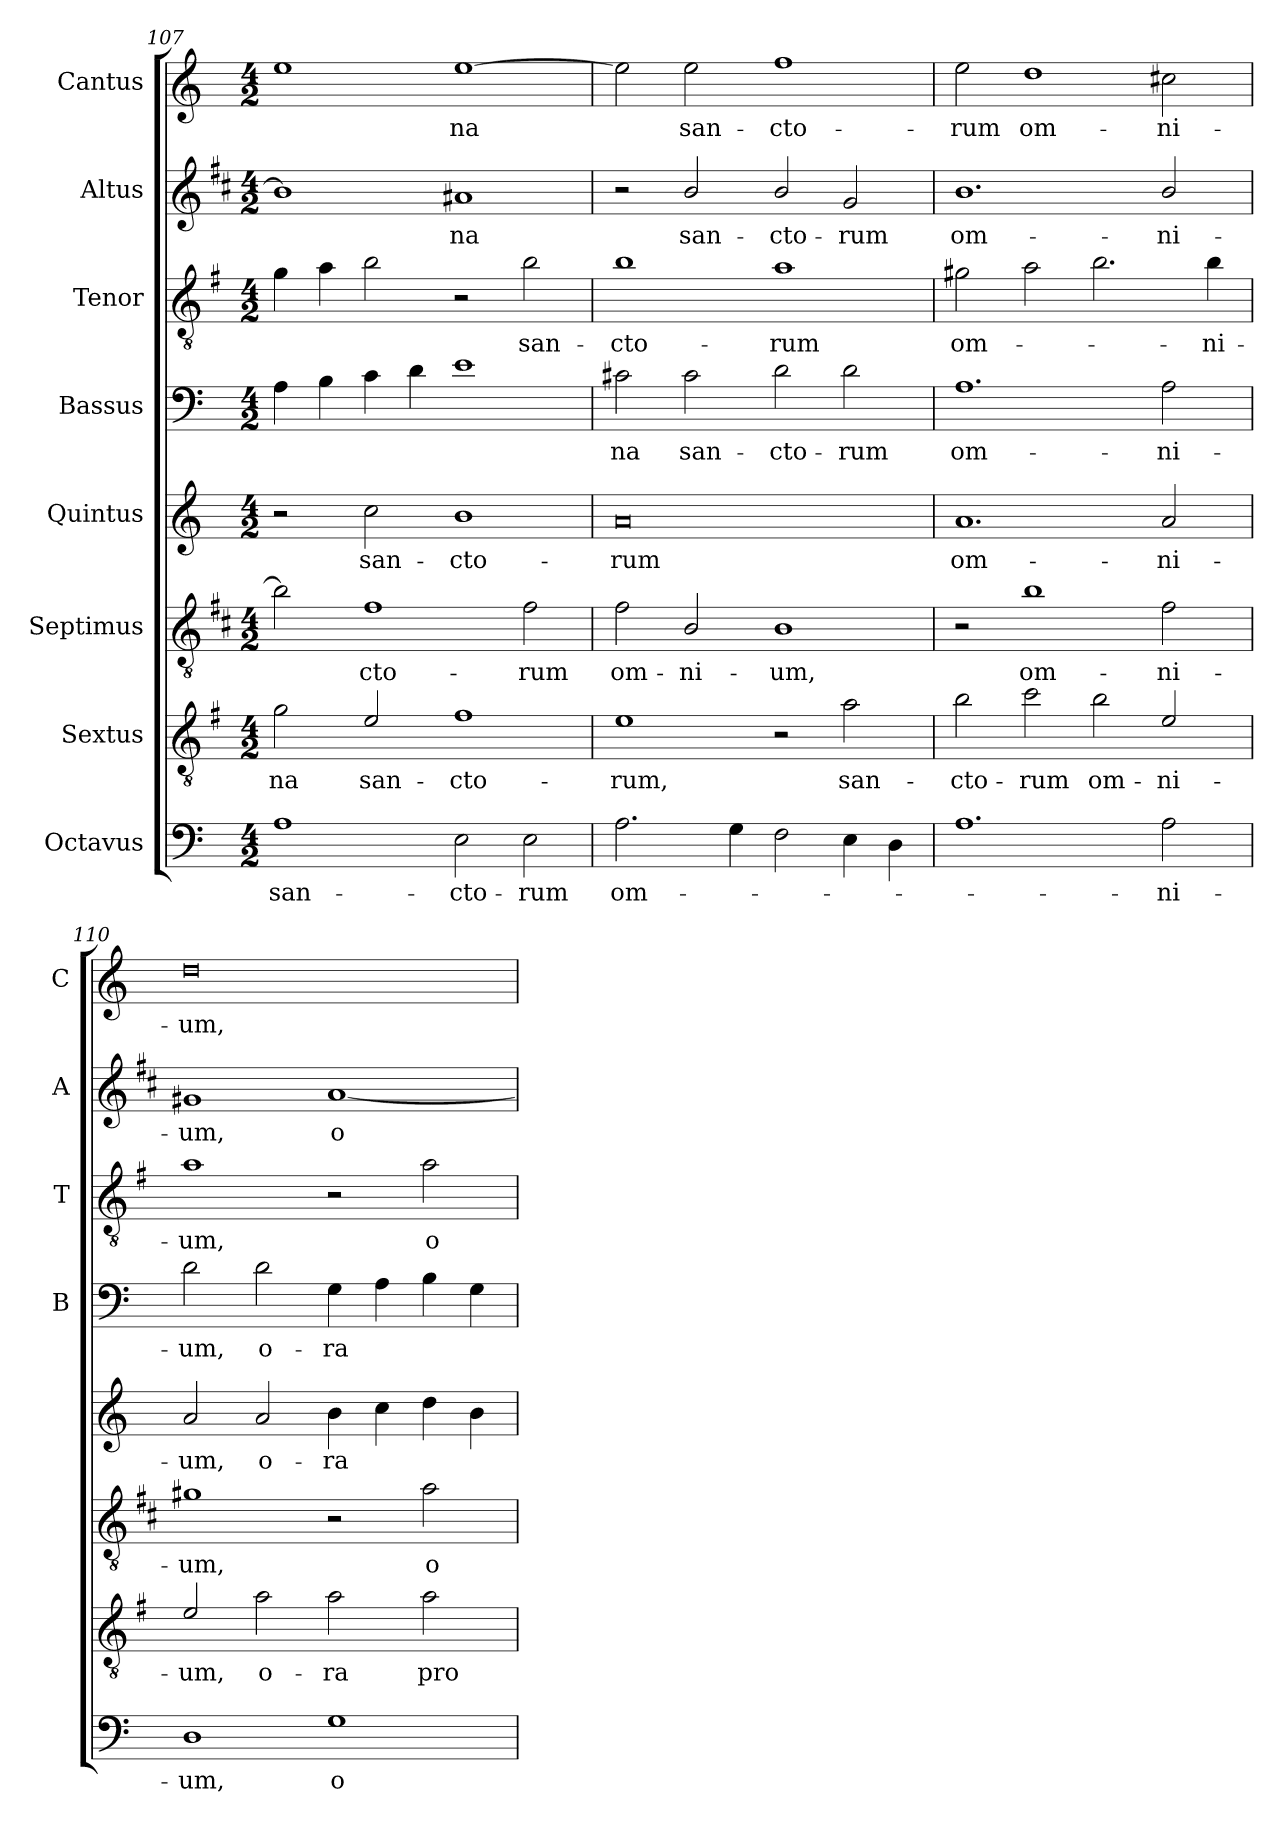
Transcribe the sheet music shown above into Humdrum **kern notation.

**kern	**text	**kern	**text	**kern	**text	**kern	**text	**kern	**text	**kern	**text	**kern	**text	**kern	**text
*part8	*part8	*part7	*part7	*part6	*part6	*part5	*part5	*part4	*part4	*part3	*part3	*part2	*part2	*part1	*part1
*staff8	*staff8	*staff7	*staff7	*staff6	*staff6	*staff5	*staff5	*staff4	*staff4	*staff3	*staff3	*staff2	*staff2	*staff1	*staff1
*I"Octavus	*	*I"Sextus	*	*I"Septimus	*	*I"Quintus	*	*I"Bassus	*	*I"Tenor	*	*I"Altus	*	*I"Cantus	*
*	*	*	*	*	*	*	*	*I'B	*	*I'T	*	*I'A	*	*I'C	*
*clefF4	*	*clefGv2	*	*clefGv2	*	*clefG2	*	*clefF4	*	*clefGv2	*	*clefG2	*	*clefG2	*
*	*	*ITrd4c7	*	*ITrd1c2	*	*	*	*	*	*ITrd4c7	*	*ITrd1c2	*	*	*
*k[]	*	*k[]	*	*k[]	*	*k[]	*	*k[]	*	*k[]	*	*k[]	*	*k[]	*
*C:	*	*C:	*	*C:	*	*C:	*	*C:	*	*C:	*	*C:	*	*C:	*
*M4/2	*	*M4/2	*	*M4/2	*	*M4/2	*	*M4/2	*	*M4/2	*	*M4/2	*	*M4/2	*
=107	=107	=107	=107	=107	=107	=107	=107	=107	=107	=107	=107	=107	=107	=107	=107
!	!LO:LY:b	!	!LO:LY:b	!	!	!	!	!	!	!	!	!	!	!	!
1A	san-	2c\	-na	2a\]	.	2r	.	4A\	.	4c\	.	1a]	.	1ee	.
.	.	.	.	.	.	.	.	4B\	.	4d\	.	.	.	.	.
!	!	!	!LO:LY:b	!	!LO:LY:b	!	!LO:LY:b	!	!	!	!	!	!	!	!
.	.	2A/	san-	1e	-cto-	2cc\	san-	4c\	.	2e\	.	.	.	.	.
.	.	.	.	.	.	.	.	4d\	.	.	.	.	.	.	.
!	!LO:LY:b	!	!LO:LY:b	!	!	!	!LO:LY:b	!	!	!	!	!	!LO:LY:b	!	!LO:LY:b
2E\	-cto-	1B	-cto-	.	.	1b	-cto-	1e	.	2r	.	1g#X	-na	[1ee	-na
!	!LO:LY:b	!	!	!	!LO:LY:b	!	!	!	!	!	!LO:LY:b	!	!	!	!
2E\	-rum	.	.	2e\	-rum	.	.	.	.	2e\	san-	.	.	.	.
=108	=108	=108	=108	=108	=108	=108	=108	=108	=108	=108	=108	=108	=108	=108	=108
!	!LO:LY:b	!	!LO:LY:b	!	!LO:LY:b	!	!LO:LY:b	!	!LO:LY:b	!	!LO:LY:b	!	!	!	!
2.A\	om-	1A	-rum,	2e\	om-	0a	-rum	2c#X\	-na	1e	-cto-	2r	.	2ee\]	.
!	!	!	!	!	!LO:LY:b	!	!	!	!LO:LY:b	!	!	!	!LO:LY:b	!	!LO:LY:b
.	.	.	.	2A/	-ni-	.	.	2c#\	san-	.	.	2a/	san-	2ee\	san-
4G\	.	.	.	.	.	.	.	.	.	.	.	.	.	.	.
!	!	!	!	!	!LO:LY:b	!	!	!	!LO:LY:b	!	!LO:LY:b	!	!LO:LY:b	!	!LO:LY:b
2F\	.	2r	.	1A	-um,	.	.	2d\	-cto-	1d	-rum	2a/	-cto-	1ff	-cto-
!	!	!	!LO:LY:b	!	!	!	!	!	!LO:LY:b	!	!	!	!LO:LY:b	!	!
4E\	.	2d\	san-	.	.	.	.	2d\	-rum	.	.	2f/	-rum	.	.
4D\	.	.	.	.	.	.	.	.	.	.	.	.	.	.	.
!!LO:LB:g=z
=109	=109	=109	=109	=109	=109	=109	=109	=109	=109	=109	=109	=109	=109	=109	=109
!	!	!	!LO:LY:b	!	!	!	!LO:LY:b	!	!LO:LY:b	!	!LO:LY:b	!	!LO:LY:b	!	!LO:LY:b
1.A	.	2e\	-cto-	2r	.	1.a	om-	1.A	om-	2c#X\	om-	1.a	om-	2ee\	-rum
!	!	!	!LO:LY:b	!	!LO:LY:b	!	!	!	!	!	!	!	!	!	!LO:LY:b
.	.	2f\	-rum	1a	om-	.	.	.	.	2d\	.	.	.	1dd	om-
!	!	!	!LO:LY:b	!	!	!	!	!	!	!	!	!	!	!	!
.	.	2e\	om-	.	.	.	.	.	.	2.e\	.	.	.	.	.
!	!LO:LY:b	!	!LO:LY:b	!	!LO:LY:b	!	!LO:LY:b	!	!LO:LY:b	!	!	!	!LO:LY:b	!	!LO:LY:b
2A\	-ni-	2A/	-ni-	2e\	-ni-	2a/	-ni-	2A\	-ni-	.	.	2a/	-ni-	2cc#X\	-ni-
!	!	!	!	!	!	!	!	!	!	!	!LO:LY:b	!	!	!	!
.	.	.	.	.	.	.	.	.	.	4e\	-ni-	.	.	.	.
=110	=110	=110	=110	=110	=110	=110	=110	=110	=110	=110	=110	=110	=110	=110	=110
!	!LO:LY:b	!	!LO:LY:b	!	!LO:LY:b	!	!LO:LY:b	!	!LO:LY:b	!	!LO:LY:b	!	!LO:LY:b	!	!LO:LY:b
1D	-um,	2A/	-um,	1f#X	-um,	2a/	-um,	2d\	-um,	1d	-um,	1f#X	-um,	0dd	-um,
!	!	!	!LO:LY:b	!	!	!	!LO:LY:b	!	!LO:LY:b	!	!	!	!	!	!
.	.	2d\	o-	.	.	2a/	o-	2d\	o-	.	.	.	.	.	.
!	!LO:LY:b	!	!LO:LY:b	!	!	!	!LO:LY:b	!	!LO:LY:b	!	!	!	!LO:LY:b	!	!
1G	o-	2d\	-ra	2r	.	4b\	-ra	4G\	-ra	2r	.	[1g	o-	.	.
.	.	.	.	.	.	4cc\	.	4A\	.	.	.	.	.	.	.
!	!	!	!LO:LY:b	!	!LO:LY:b	!	!	!	!	!	!LO:LY:b	!	!	!	!
.	.	2d\	pro	2g\	o-	4dd\	.	4B\	.	2d\	o-	.	.	.	.
.	.	.	.	.	.	4b\	.	4G\	.	.	.	.	.	.	.
=	=	=	=	=	=	=	=	=	=	=	=	=	=	=	=
*-	*-	*-	*-	*-	*-	*-	*-	*-	*-	*-	*-	*-	*-	*-	*-
